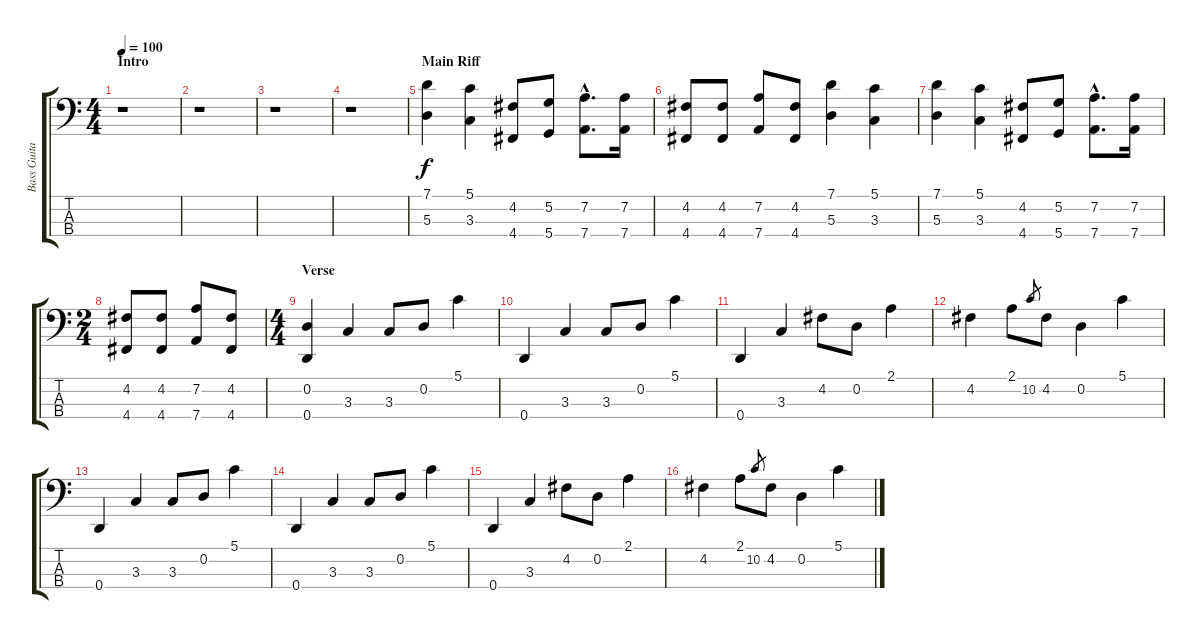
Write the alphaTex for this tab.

\track ("Bass Guitar" "Bass Guita") {instrument slapbass2}
\staff {score tabs}
\tuning (G2 D2 A1 D1) {hide}
\ts (4 4)
\section ("" "Intro")
\tempo 100
\clef f4
\ks c
r.1{dy f instrument slapbass2} |
r.1 |
r.1 |
r.1 |
\section ("" "Main Riff")
(7.1 5.3).4 (5.1 3.3).4 (4.2 4.4).8 (5.2 5.4).8 (7.2{hac} 7.4{hac}).8{d} (7.2 7.4).16 |
(4.2 4.4).8 (4.2 4.4).8 (7.2 7.4).8 (4.2 4.4).8 (7.1 5.3).4 (5.1 3.3).4 |
(7.1 5.3).4 (5.1 3.3).4 (4.2 4.4).8 (5.2 5.4).8 (7.2{hac} 7.4{hac}).8{d} (7.2 7.4).16 |
\ts (2 4)
(4.2 4.4).8 (4.2 4.4).8 (7.2 7.4).8 (4.2 4.4).8 |
\ts (4 4)
\section ("" "Verse")
(0.2 0.4).4 3.3.4 3.3.8 0.2.8 5.1.4 |
0.4.4 3.3.4 3.3.8 0.2.8 5.1.4 |
0.4.4 3.3.4 4.2.8 0.2.8 2.1.4 |
4.2.4 2.1.8 10.2.8{gr} 4.2.8 0.2.4 5.1.4 |
0.4.4 3.3.4 3.3.8 0.2.8 5.1.4 |
0.4.4 3.3.4 3.3.8 0.2.8 5.1.4 |
0.4.4 3.3.4 4.2.8 0.2.8 2.1.4 |
4.2.4 2.1.8 10.2.8{gr} 4.2.8 0.2.4 5.1.4
